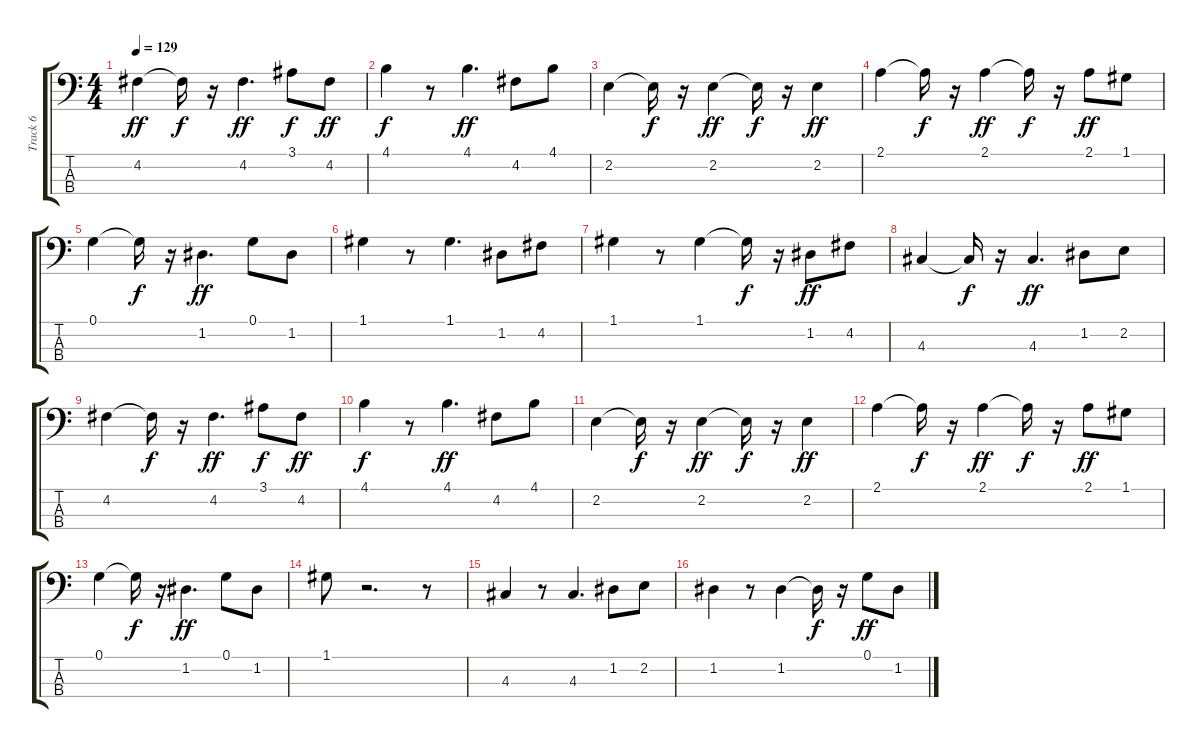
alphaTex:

\track ("Track 6" "Track 6") {instrument electricbassfinger}
\staff {score tabs}
\tuning (G2 D2 A1 E1) {hide}
\ts (4 4)
\tempo 129
\clef f4
\ks c
4.2.4{dy ff} 4.2{t}.16{dy f} r.16 4.2.4{d dy ff} 3.1.8{dy f} 4.2.8{dy ff} |
4.1.4{dy f} r.8 4.1.4{d dy ff} 4.2.8 4.1.8 |
2.2.4 2.2{t}.16{dy f} r.16 2.2.4{dy ff} 2.2{t}.16{dy f} r.16 2.2.4{dy ff} |
2.1.4 2.1{t}.16{dy f} r.16 2.1.4{dy ff} 2.1{t}.16{dy f} r.16 2.1.8{dy ff} 1.1.8 |
0.1.4 0.1{t}.16{dy f} r.16 1.2.4{d dy ff} 0.1.8 1.2.8 |
1.1.4 r.8 1.1.4{d} 1.2.8 4.2.8 |
1.1.4 r.8 1.1.4 1.1{t}.16{dy f} r.16 1.2.8{dy ff} 4.2.8 |
4.3.4 4.3{t}.16{dy f} r.16 4.3.4{d dy ff} 1.2.8 2.2.8 |
4.2.4 4.2{t}.16{dy f} r.16 4.2.4{d dy ff} 3.1.8{dy f} 4.2.8{dy ff} |
4.1.4{dy f} r.8 4.1.4{d dy ff} 4.2.8 4.1.8 |
2.2.4 2.2{t}.16{dy f} r.16 2.2.4{dy ff} 2.2{t}.16{dy f} r.16 2.2.4{dy ff} |
2.1.4 2.1{t}.16{dy f} r.16 2.1.4{dy ff} 2.1{t}.16{dy f} r.16 2.1.8{dy ff} 1.1.8 |
0.1.4 0.1{t}.16{dy f} r.16 1.2.4{d dy ff} 0.1.8 1.2.8 |
1.1.8 r.2{d} r.8 |
4.3.4 r.8 4.3.4{d} 1.2.8 2.2.8 |
1.2.4 r.8 1.2.4 1.2{t}.16{dy f} r.16 0.1.8{dy ff} 1.2.8
